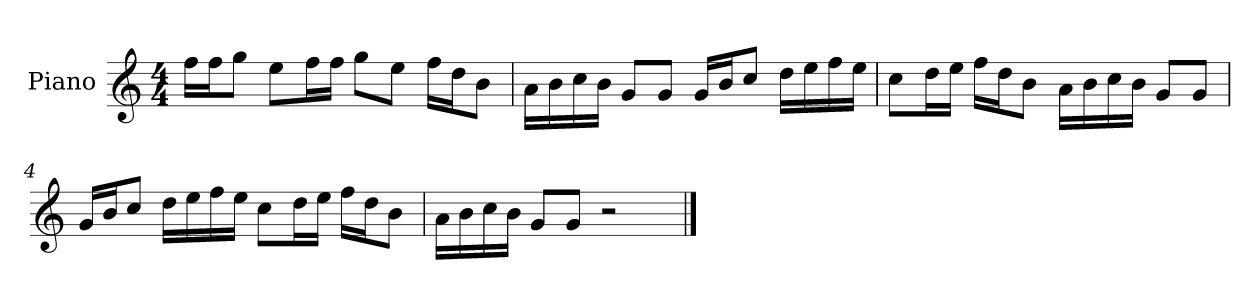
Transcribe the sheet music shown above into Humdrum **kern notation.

**kern
*part1
*staff1
*I"Piano
*I'P-no
*clefG2
*k[]
*M4/4
*MM90
=1
16ff\LL
16ff\J
8gg\J
8ee\L
16ff\L
16ff\JJ
8gg\L
8ee\J
16ff\LL
16dd\J
8b\J
=2
16a\LL
16b\
16cc\
16b\JJ
8g/L
8g/J
16g/LL
16b/J
8cc/J
16dd\LL
16ee\
16ff\
16ee\JJ
=3
8cc\L
16dd\L
16ee\JJ
16ff\LL
16dd\J
8b\J
16a\LL
16b\
16cc\
16b\JJ
8g/L
8g/J
!!LO:LB:g=z
=4
16g/LL
16b/J
8cc/J
16dd\LL
16ee\
16ff\
16ee\JJ
8cc\L
16dd\L
16ee\JJ
16ff\LL
16dd\J
8b\J
=5
16a\LL
16b\
16cc\
16b\JJ
8g/L
8g/J
2r
==
*-
